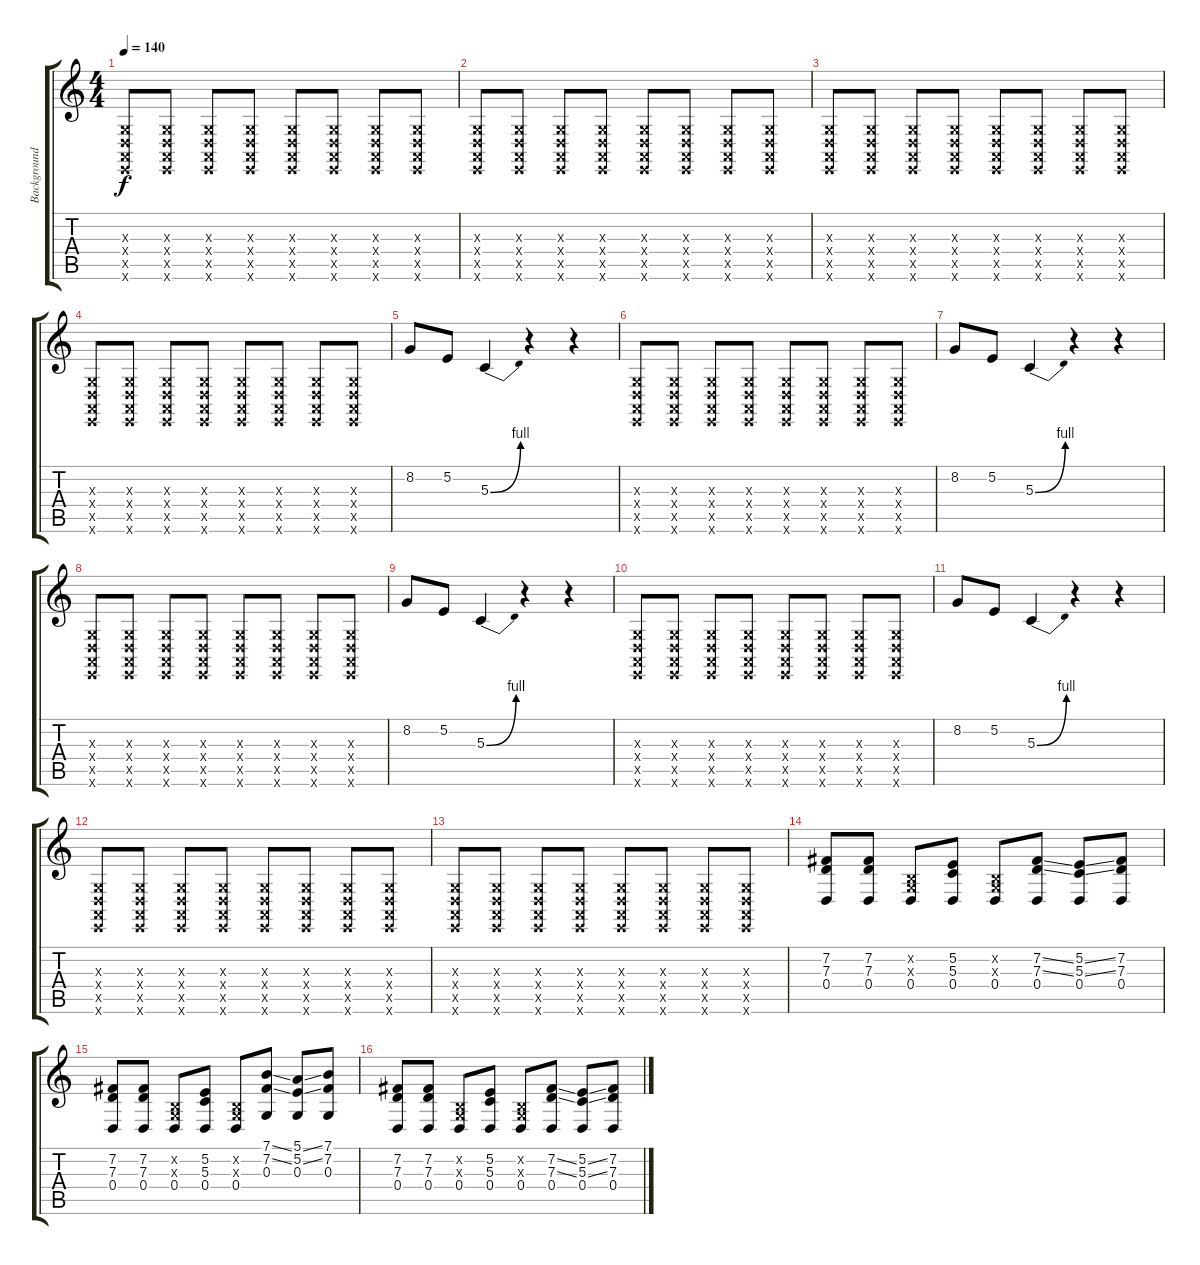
\track ("Background" "Background") {instrument brightacousticpiano}
\staff {score tabs}
\tuning (E4 B3 G3 D3 A2 E2) {hide}
\ts (4 4)
\tempo 140
\clef g2
\ks c
(0.3{x} 0.4{x} 0.5{x} 0.6{x}).8{dy f} (0.3{x} 0.4{x} 0.5{x} 0.6{x}).8 (0.3{x} 0.4{x} 0.5{x} 0.6{x}).8 (0.3{x} 0.4{x} 0.5{x} 0.6{x}).8 (0.3{x} 0.4{x} 0.5{x} 0.6{x}).8 (0.3{x} 0.4{x} 0.5{x} 0.6{x}).8 (0.3{x} 0.4{x} 0.5{x} 0.6{x}).8 (0.3{x} 0.4{x} 0.5{x} 0.6{x}).8 |
(0.3{x} 0.4{x} 0.5{x} 0.6{x}).8 (0.3{x} 0.4{x} 0.5{x} 0.6{x}).8 (0.3{x} 0.4{x} 0.5{x} 0.6{x}).8 (0.3{x} 0.4{x} 0.5{x} 0.6{x}).8 (0.3{x} 0.4{x} 0.5{x} 0.6{x}).8 (0.3{x} 0.4{x} 0.5{x} 0.6{x}).8 (0.3{x} 0.4{x} 0.5{x} 0.6{x}).8 (0.3{x} 0.4{x} 0.5{x} 0.6{x}).8 |
(0.3{x} 0.4{x} 0.5{x} 0.6{x}).8 (0.3{x} 0.4{x} 0.5{x} 0.6{x}).8 (0.3{x} 0.4{x} 0.5{x} 0.6{x}).8 (0.3{x} 0.4{x} 0.5{x} 0.6{x}).8 (0.3{x} 0.4{x} 0.5{x} 0.6{x}).8 (0.3{x} 0.4{x} 0.5{x} 0.6{x}).8 (0.3{x} 0.4{x} 0.5{x} 0.6{x}).8 (0.3{x} 0.4{x} 0.5{x} 0.6{x}).8 |
(0.3{x} 0.4{x} 0.5{x} 0.6{x}).8 (0.3{x} 0.4{x} 0.5{x} 0.6{x}).8 (0.3{x} 0.4{x} 0.5{x} 0.6{x}).8 (0.3{x} 0.4{x} 0.5{x} 0.6{x}).8 (0.3{x} 0.4{x} 0.5{x} 0.6{x}).8 (0.3{x} 0.4{x} 0.5{x} 0.6{x}).8 (0.3{x} 0.4{x} 0.5{x} 0.6{x}).8 (0.3{x} 0.4{x} 0.5{x} 0.6{x}).8 |
8.2.8 5.2.8 5.3{be (bend 0 0 60 4)}.4 r.4 r.4 |
(0.3{x} 0.4{x} 0.5{x} 0.6{x}).8 (0.3{x} 0.4{x} 0.5{x} 0.6{x}).8 (0.3{x} 0.4{x} 0.5{x} 0.6{x}).8 (0.3{x} 0.4{x} 0.5{x} 0.6{x}).8 (0.3{x} 0.4{x} 0.5{x} 0.6{x}).8 (0.3{x} 0.4{x} 0.5{x} 0.6{x}).8 (0.3{x} 0.4{x} 0.5{x} 0.6{x}).8 (0.3{x} 0.4{x} 0.5{x} 0.6{x}).8 |
8.2.8 5.2.8 5.3{be (bend 0 0 60 4)}.4 r.4 r.4 |
(0.3{x} 0.4{x} 0.5{x} 0.6{x}).8 (0.3{x} 0.4{x} 0.5{x} 0.6{x}).8 (0.3{x} 0.4{x} 0.5{x} 0.6{x}).8 (0.3{x} 0.4{x} 0.5{x} 0.6{x}).8 (0.3{x} 0.4{x} 0.5{x} 0.6{x}).8 (0.3{x} 0.4{x} 0.5{x} 0.6{x}).8 (0.3{x} 0.4{x} 0.5{x} 0.6{x}).8 (0.3{x} 0.4{x} 0.5{x} 0.6{x}).8 |
8.2.8 5.2.8 5.3{be (bend 0 0 60 4)}.4 r.4 r.4 |
(0.3{x} 0.4{x} 0.5{x} 0.6{x}).8 (0.3{x} 0.4{x} 0.5{x} 0.6{x}).8 (0.3{x} 0.4{x} 0.5{x} 0.6{x}).8 (0.3{x} 0.4{x} 0.5{x} 0.6{x}).8 (0.3{x} 0.4{x} 0.5{x} 0.6{x}).8 (0.3{x} 0.4{x} 0.5{x} 0.6{x}).8 (0.3{x} 0.4{x} 0.5{x} 0.6{x}).8 (0.3{x} 0.4{x} 0.5{x} 0.6{x}).8 |
8.2.8 5.2.8 5.3{be (bend 0 0 60 4)}.4 r.4 r.4 |
(0.3{x} 0.4{x} 0.5{x} 0.6{x}).8 (0.3{x} 0.4{x} 0.5{x} 0.6{x}).8 (0.3{x} 0.4{x} 0.5{x} 0.6{x}).8 (0.3{x} 0.4{x} 0.5{x} 0.6{x}).8 (0.3{x} 0.4{x} 0.5{x} 0.6{x}).8 (0.3{x} 0.4{x} 0.5{x} 0.6{x}).8 (0.3{x} 0.4{x} 0.5{x} 0.6{x}).8 (0.3{x} 0.4{x} 0.5{x} 0.6{x}).8 |
(0.3{x} 0.4{x} 0.5{x} 0.6{x}).8 (0.3{x} 0.4{x} 0.5{x} 0.6{x}).8 (0.3{x} 0.4{x} 0.5{x} 0.6{x}).8 (0.3{x} 0.4{x} 0.5{x} 0.6{x}).8 (0.3{x} 0.4{x} 0.5{x} 0.6{x}).8 (0.3{x} 0.4{x} 0.5{x} 0.6{x}).8 (0.3{x} 0.4{x} 0.5{x} 0.6{x}).8 (0.3{x} 0.4{x} 0.5{x} 0.6{x}).8 |
(7.2 7.3 0.4).8 (7.2 7.3 0.4).8 (0.2{x} 0.3{x} 0.4).8 (5.2 5.3 0.4).8 (0.2{x} 0.3{x} 0.4).8 (7.2{ss} 7.3{ss} 0.4).8 (5.2{ss} 5.3{ss} 0.4).8 (7.2 7.3 0.4).8 |
(7.2 7.3 0.4).8 (7.2 7.3 0.4).8 (0.2{x} 0.3{x} 0.4).8 (5.2 5.3 0.4).8 (0.2{x} 0.3{x} 0.4).8 (7.1{ss} 7.2{ss} 0.3).8 (5.1{ss} 5.2{ss} 0.3).8 (7.1 7.2 0.3).8 |
(7.2 7.3 0.4).8 (7.2 7.3 0.4).8 (0.2{x} 0.3{x} 0.4).8 (5.2 5.3 0.4).8 (0.2{x} 0.3{x} 0.4).8 (7.2{ss} 7.3{ss} 0.4).8 (5.2{ss} 5.3{ss} 0.4).8 (7.2 7.3 0.4).8
